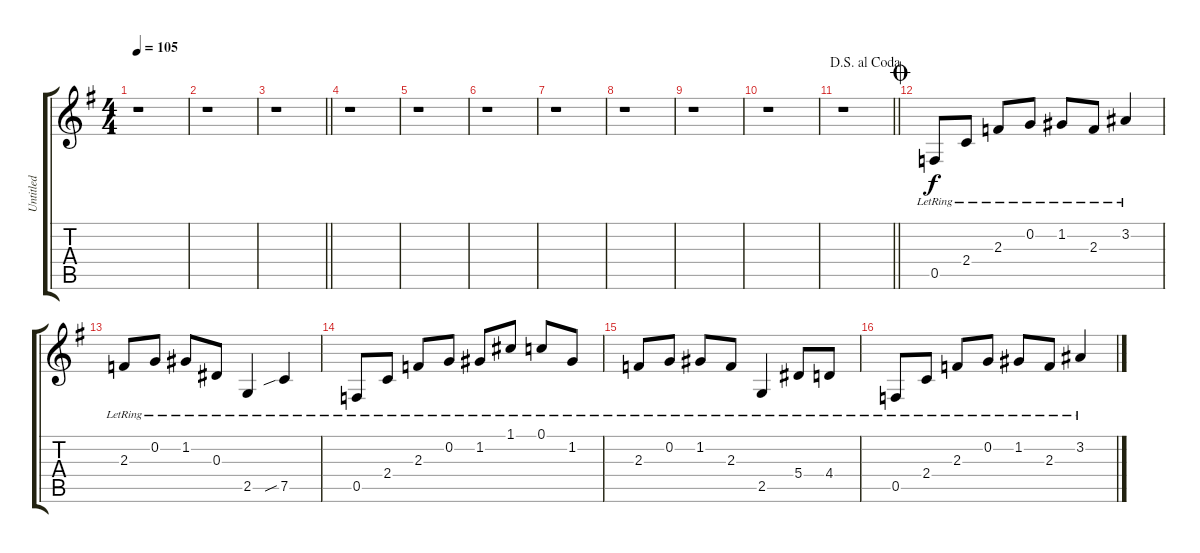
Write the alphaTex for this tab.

\track ("Untitled" "Untitled") {instrument electricguitarclean}
\staff {score tabs}
\tuning (C4 G3 Eb3 Bb2 F2 C2) {hide}
\ts (4 4)
\tempo 105
\clef g2
\ks g
r.1{dy f} |
r.1 |
\barLineRight lightlight
r.1 |
r.1 |
r.1 |
r.1 |
r.1 |
r.1 |
r.1 |
r.1 |
\jump dalsegnoalcoda
\barLineRight lightlight
r.1 |
\jump coda
0.5{lr}.8 2.4{lr}.8 2.3{lr}.8 0.2{lr}.8 1.2{lr}.8 2.3{lr}.8 3.2{lr}.4 |
2.3{lr}.8 0.2{lr}.8 1.2{lr}.8 0.3{lr}.8 2.5{lr}.4 7.5{sib lr}.4 |
0.5{lr}.8 2.4{lr}.8 2.3{lr}.8 0.2{lr}.8 1.2{lr}.8 1.1{lr}.8 0.1{lr}.8 1.2{lr}.8 |
2.3{lr}.8 0.2{lr}.8 1.2{lr}.8 2.3{lr}.8 2.5{lr}.4 5.4{lr}.8 4.4{lr}.8 |
0.5{lr}.8 2.4{lr}.8 2.3{lr}.8 0.2{lr}.8 1.2{lr}.8 2.3{lr}.8 3.2{lr}.4
